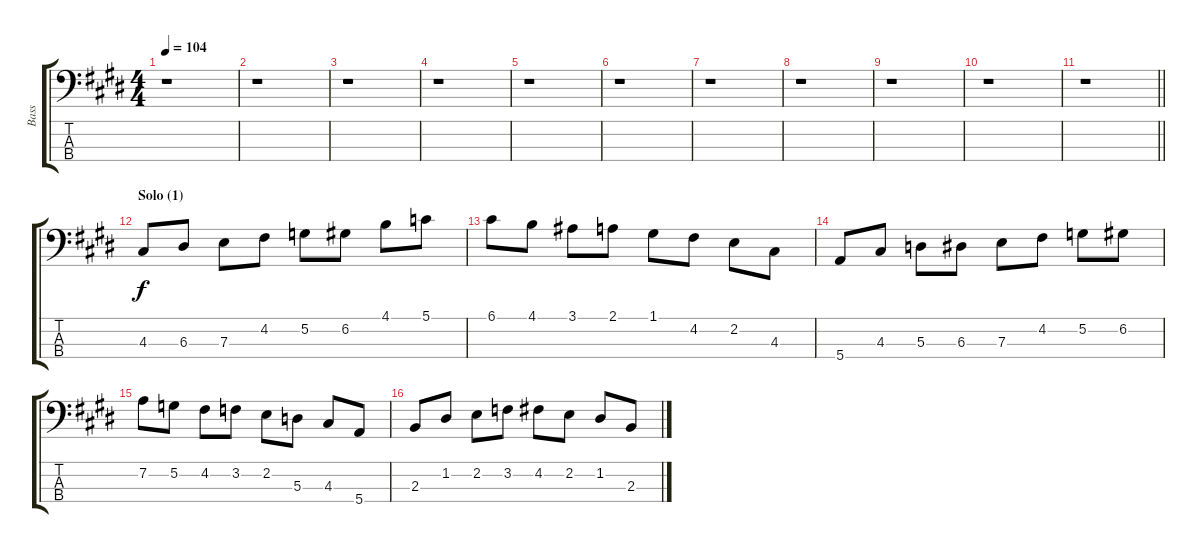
\track ("Bass" "Bass") {instrument electricbassfinger}
\staff {score tabs}
\tuning (G2 D2 A1 E1) {hide}
\ts (4 4)
\tempo 104
\clef f4
\ks c#minor
r.1{dy f} |
r.1 |
r.1 |
r.1 |
r.1 |
r.1 |
r.1 |
r.1 |
r.1 |
r.1 |
\barLineRight lightlight
r.1 |
\section ("" "Solo (1)")
4.3.8 6.3.8 7.3.8 4.2.8 5.2.8 6.2.8 4.1.8 5.1.8 |
6.1.8 4.1.8 3.1.8 2.1.8 1.1.8 4.2.8 2.2.8 4.3.8 |
5.4.8 4.3.8 5.3.8 6.3.8 7.3.8 4.2.8 5.2.8 6.2.8 |
7.2.8 5.2.8 4.2.8 3.2.8 2.2.8 5.3.8 4.3.8 5.4.8 |
2.3.8 1.2.8 2.2.8 3.2.8 4.2.8 2.2.8 1.2.8 2.3.8
